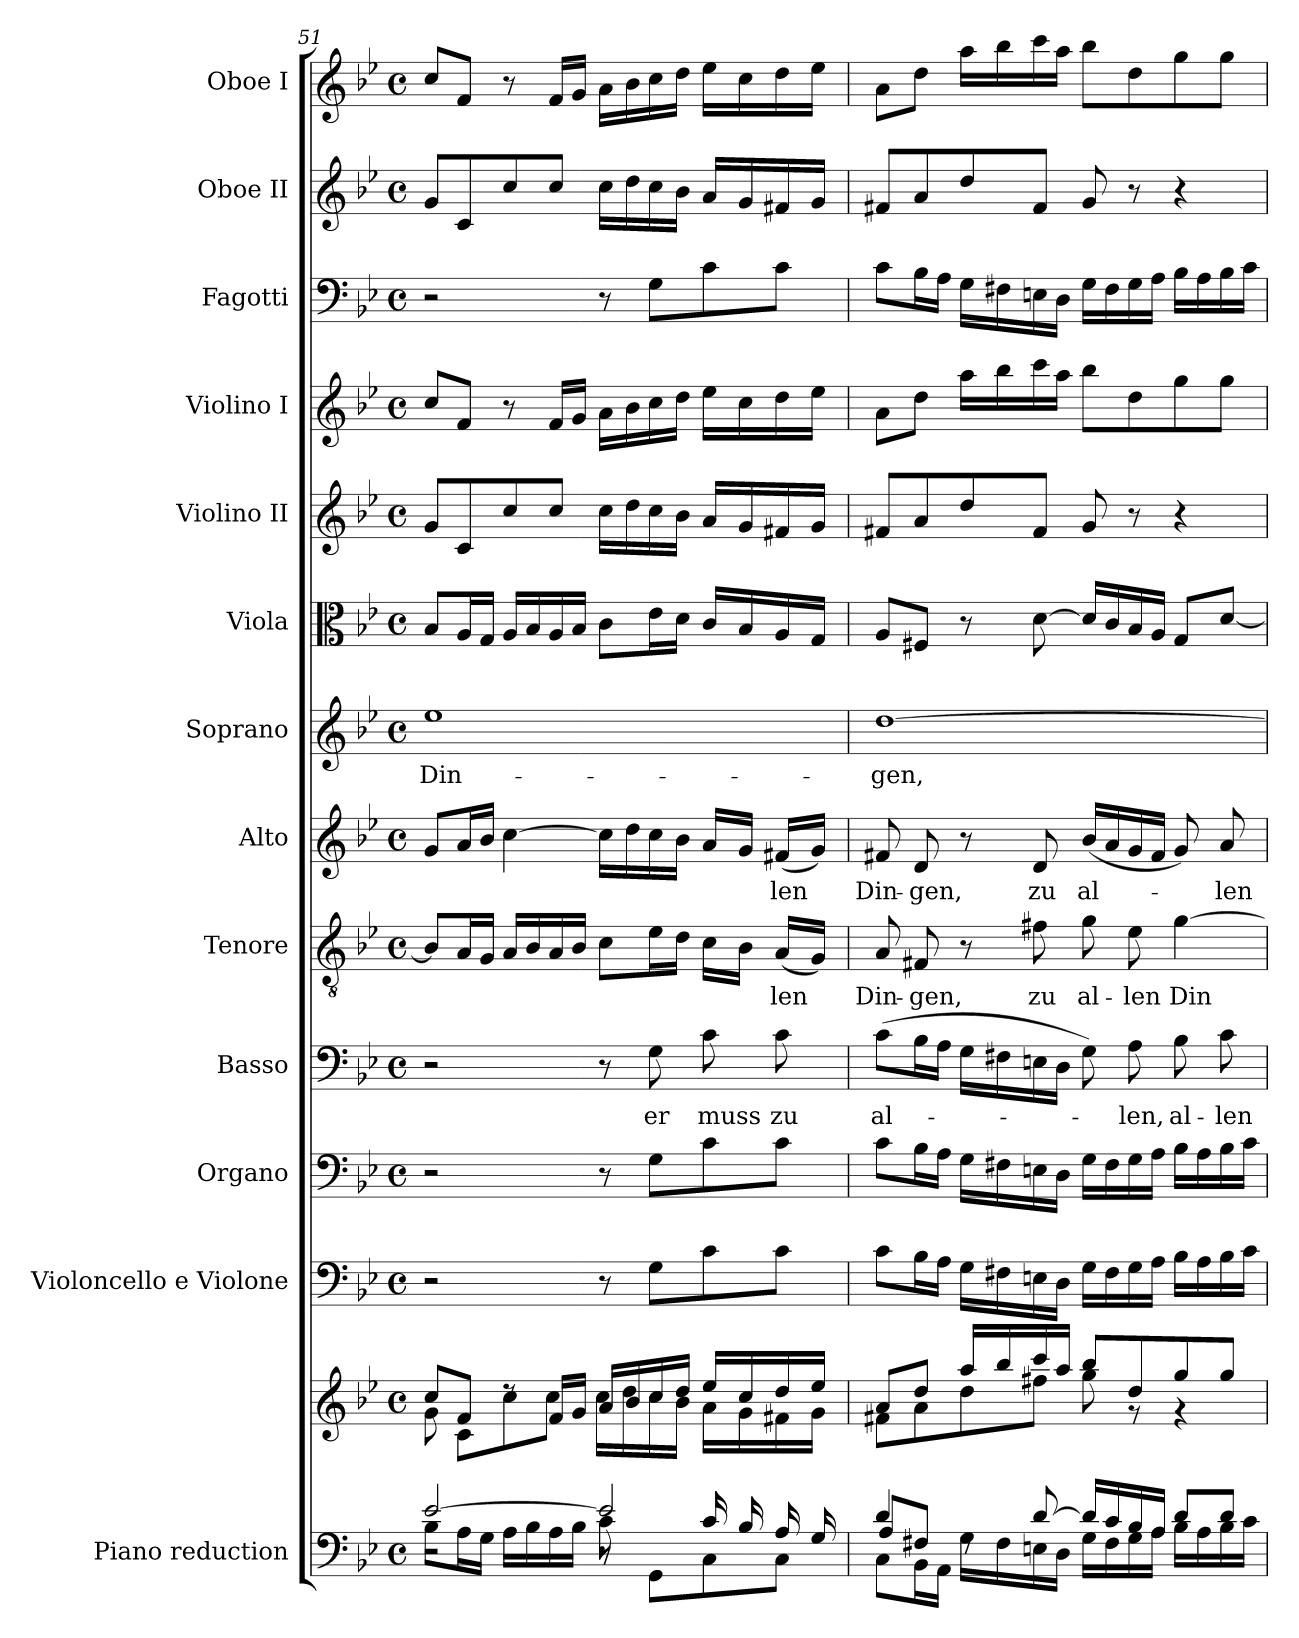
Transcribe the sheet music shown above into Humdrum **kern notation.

**kern	**kern	**kern	**kern	**kern	**text	**kern	**text	**kern	**text	**kern	**text	**kern	**kern	**kern	**kern	**kern	**kern
*part13	*part13	*part12	*part11	*part10	*part10	*part9	*part9	*part8	*part8	*part7	*part7	*part6	*part5	*part4	*part3	*part2	*part1
*staff14	*staff13	*staff12	*staff11	*staff10	*staff10	*staff9	*staff9	*staff8	*staff8	*staff7	*staff7	*staff6	*staff5	*staff4	*staff3	*staff2	*staff1
*I"Piano reduction	*	*I"Violoncello  e Violone	*I"Organo	*I"Basso	*	*I"Tenore	*	*I"Alto	*	*I"Soprano	*	*I"Viola	*I"Violino II	*I"Violino I	*I"Fagotti	*I"Oboe II	*I"Oboe I
*I'Pno	*	*	*	*	*	*	*	*	*	*	*	*	*	*	*	*I'Ob	*I'Ob
*clefF4	*clefG2	*clefF4	*clefF4	*clefF4	*	*clefGv2	*	*clefG2	*	*clefG2	*	*clefC3	*clefG2	*clefG2	*clefF4	*clefG2	*clefG2
*k[b-e-]	*k[b-e-]	*k[b-e-]	*k[b-e-]	*k[b-e-]	*	*k[b-e-]	*	*k[b-e-]	*	*k[b-e-]	*	*k[b-e-]	*k[b-e-]	*k[b-e-]	*k[b-e-]	*k[b-e-]	*k[b-e-]
*M4/4	*M4/4	*M4/4	*M4/4	*M4/4	*	*M4/4	*	*M4/4	*	*M4/4	*	*M4/4	*M4/4	*M4/4	*M4/4	*M4/4	*M4/4
*met(c)	*met(c)	*met(c)	*met(c)	*met(c)	*	*met(c)	*	*met(c)	*	*met(c)	*	*met(c)	*met(c)	*met(c)	*met(c)	*met(c)	*met(c)
=51	=51	=51	=51	=51	=51	=51	=51	=51	=51	=51	=51	=51	=51	=51	=51	=51	=51
*^	*^	*	*	*	*	*	*	*	*	*	*	*	*	*	*	*	*
*	*^	*	*^	*	*	*	*	*	*	*	*	*	*	*	*	*	*	*	*
!	!	!	!	!	!	!	!	!	!	!	!	!	!	!	!LO:LY:b	!	!	!	!	!	!
[2e-/	2r	8B-\L	8cc/L	8g\	8ryy	2r	2r	2r	.	8B-/L]	.	8g/L	.	1ee-	Din-	8B-/L	8g/L	8cc/L	2r	8g/L	8cc/L
*	*	*	*	*v	*v	*	*	*	*	*	*	*	*	*	*	*	*	*	*	*	*
.	.	16A\L	8f/J	8c\L	.	.	.	.	16A/L	.	16a/L	.	.	.	16A/L	8c/	8f/J	.	8c/	8f/J
.	.	16G\JJ	.	.	.	.	.	.	16G/JJ	.	16b-/JJ	.	.	.	16G/JJ	.	.	.	.	.
.	.	16A\LL	8rdd	8cc\	.	.	.	.	16A/LL	.	[4cc\	.	.	.	16A/LL	8cc/	8r	.	8cc/	8r
.	.	16B-\	.	.	.	.	.	.	16B-/	.	.	.	.	.	16B-/	.	.	.	.	.
.	.	16A\	16f/LL	8cc\J	.	.	.	.	16A/	.	.	.	.	.	16A/	8cc/J	16f/LL	.	8cc/J	16f/LL
.	.	16B-\JJ	16g/JJ	.	.	.	.	.	16B-/JJ	.	.	.	.	.	16B-/JJ	.	16g/JJ	.	.	16g/JJ
2e-/]	8r	8c\L	16a/LL	16cc\LL	8r	8r	8r	.	8c\L	.	16cc\LL]	.	.	.	8c\L	16cc\LL	16a\LL	8r	16cc\LL	16a\LL
.	.	.	16b-/	16dd\	.	.	.	.	.	.	16dd\	.	.	.	.	16dd\	16b-\	.	16dd\	16b-\
*	*	*	*	*^	*	*	*	*	*	*	*	*	*	*	*	*	*	*	*	*
!	!	!	!	!	!	!	!	!	!LO:LY:b	!	!	!	!	!	!	!	!	!	!	!	!
.	8GG\L	8ryy	16cc/	16cc\	16e-\L	8G\L	8G\L	8G\	er	16e-\L	.	16cc\	.	.	.	16e-\L	16cc\	16cc\	8G\L	16cc\	16cc\
.	.	.	16dd/JJ	16b-\JJ	16d\JJ	.	.	.	.	16d\JJ	.	16b-\JJ	.	.	.	16d\JJ	16b-\JJ	16dd\JJ	.	16b-\JJ	16dd\JJ
!	!	!	!	!	!	!	!	!	!LO:LY:b	!	!	!	!	!	!	!	!	!	!	!	!
.	8C\	16c/LL	16ee-/LL	16a\LL	4ryy	8c\	8c\	8c\	muss	16c\LL	.	16a/LL	.	.	.	16c/LL	16a/LL	16ee-\LL	8c\	16a/LL	16ee-\LL
.	.	16B-/	16cc/	16g\	.	.	.	.	.	16B-\JJ	.	16g/JJ	.	.	.	16B-/	16g/	16cc\	.	16g/	16cc\
!	!	!	!	!	!	!	!	!	!LO:LY:b	!	!LO:LY:b	!	!LO:LY:b	!	!	!	!	!	!	!	!
.	8C\J	16A/	16dd/	16f#X\	.	8c\J	8c\J	8c\	zu	(<16A/LL	-len	(<16f#X/LL	-len	.	.	16A/	16f#X/	16dd\	8c\J	16f#X/	16dd\
.	.	16G/JJ	16ee-/JJ	16g\JJ	.	.	.	.	.	16G/JJ)	.	16g/JJ)	.	.	.	16G/JJ	16g/JJ	16ee-\JJ	.	16g/JJ	16ee-\JJ
*	*	*	*	*v	*v	*	*	*	*	*	*	*	*	*	*	*	*	*	*	*	*
=52	=52	=52	=52	=52	=52	=52	=52	=52	=52	=52	=52	=52	=52	=52	=52	=52	=52	=52	=52	=52
!	!	!	!	!	!	!	!	!LO:LY:b	!	!LO:LY:b	!	!LO:LY:b	!	!LO:LY:b	!	!	!	!	!	!
4d/	8C\L	8A/L	8a/L	8f#X\L	8c\L	8c\L	(>8c\L	al-	8A/	Din-	8f#X/	Din-	[1dd	-gen,	8A/L	8f#X/L	8a\L	8c\L	8f#X/L	8a\L
!	!	!	!	!	!	!	!	!	!	!LO:LY:b	!	!LO:LY:b	!	!	!	!	!	!	!	!
.	16BB-\L	8F#X/J	8dd/J	8a\	16B-\L	16B-\L	16B-\L	.	8F#X/	-gen,	8d/	-gen,	.	.	8F#X/J	8a/	8dd\J	16B-\L	8a/	8dd\J
.	16AA\JJ	.	.	.	16A\JJ	16A\JJ	16A\JJ	.	.	.	.	.	.	.	.	.	.	16A\JJ	.	.
8rF	16G\LL	4ryy	16aa/LL	8dd\	16G\LL	16G\LL	16G\LL	.	8r	.	8r	.	.	.	8r	8dd/	16aa\LL	16G\LL	8dd/	16aa\LL
.	16F#\	.	16bb-/	.	16F#X\	16F#X\	16F#X\	.	.	.	.	.	.	.	.	.	16bb-\	16F#X\	.	16bb-\
!	!	!	!	!	!	!	!	!	!	!LO:LY:b	!	!LO:LY:b	!	!	!	!	!	!	!	!
[8d/	16En\	.	16ccc/	8ff#X\J	16En\	16En\	16En\	.	8f#X\	zu	8d/	zu	.	.	[8d\	8f#/J	16ccc\	16En\	8f#/J	16ccc\
.	16D\JJ	.	16aa/JJ	.	16D\JJ	16D\JJ	16D\JJ	.	.	.	.	.	.	.	.	.	16aa\JJ	16D\JJ	.	16aa\JJ
!	!	!	!	!	!	!	!	!	!	!LO:LY:b	!	!LO:LY:b	!	!	!	!	!	!	!	!
16d/LL]	16G\LL	2ryy	8bb-/L	8gg\	16G\LL	16G\LL	8G\)	.	8g\	al-	(<16b-/LL	al-	.	.	16d/LL]	8g/	8bb-\L	16G\LL	8g/	8bb-\L
16c/	16F#\	.	.	.	16F#\	16F#\	.	.	.	.	16a/	.	.	.	16c/	.	.	16F#\	.	.
!	!	!	!	!	!	!	!	!LO:LY:b	!	!LO:LY:b	!	!	!	!	!	!	!	!	!	!
16B-/	16G\	.	8dd/	8r	16G\	16G\	8A\	-len,	8e-\	-len	16g/	.	.	.	16B-/	8r	8dd\	16G\	8r	8dd\
16A/JJ	16A\JJ	.	.	.	16A\JJ	16A\JJ	.	.	.	.	16f#/JJ	.	.	.	16A/JJ	.	.	16A\JJ	.	.
!	!	!	!	!	!	!	!	!LO:LY:b	!	!LO:LY:b	!	!	!	!	!	!	!	!	!	!
8d/L	16B-\LL	.	8gg/	4r	16B-\LL	16B-\LL	8B-\	al-	[4g\	Din-	8g/)	.	.	.	8G/L	4r	8gg\	16B-\LL	4r	8gg\
.	16A\	.	.	.	16A\	16A\	.	.	.	.	.	.	.	.	.	.	.	16A\	.	.
!	!	!	!	!	!	!	!	!LO:LY:b	!	!	!	!LO:LY:b	!	!	!	!	!	!	!	!
8d/J	16B-\	.	8gg/J	.	16B-\	16B-\	8c\	-len	.	.	8a/	-len	.	.	[8d/J	.	8gg\J	16B-\	.	8gg\J
.	16c\JJ	.	.	.	16c\JJ	16c\JJ	.	.	.	.	.	.	.	.	.	.	.	16c\JJ	.	.
*v	*v	*v	*	*	*	*	*	*	*	*	*	*	*	*	*	*	*	*	*	*
*	*v	*v	*	*	*	*	*	*	*	*	*	*	*	*	*	*	*	*
=	=	=	=	=	=	=	=	=	=	=	=	=	=	=	=	=	=
*-	*-	*-	*-	*-	*-	*-	*-	*-	*-	*-	*-	*-	*-	*-	*-	*-	*-
